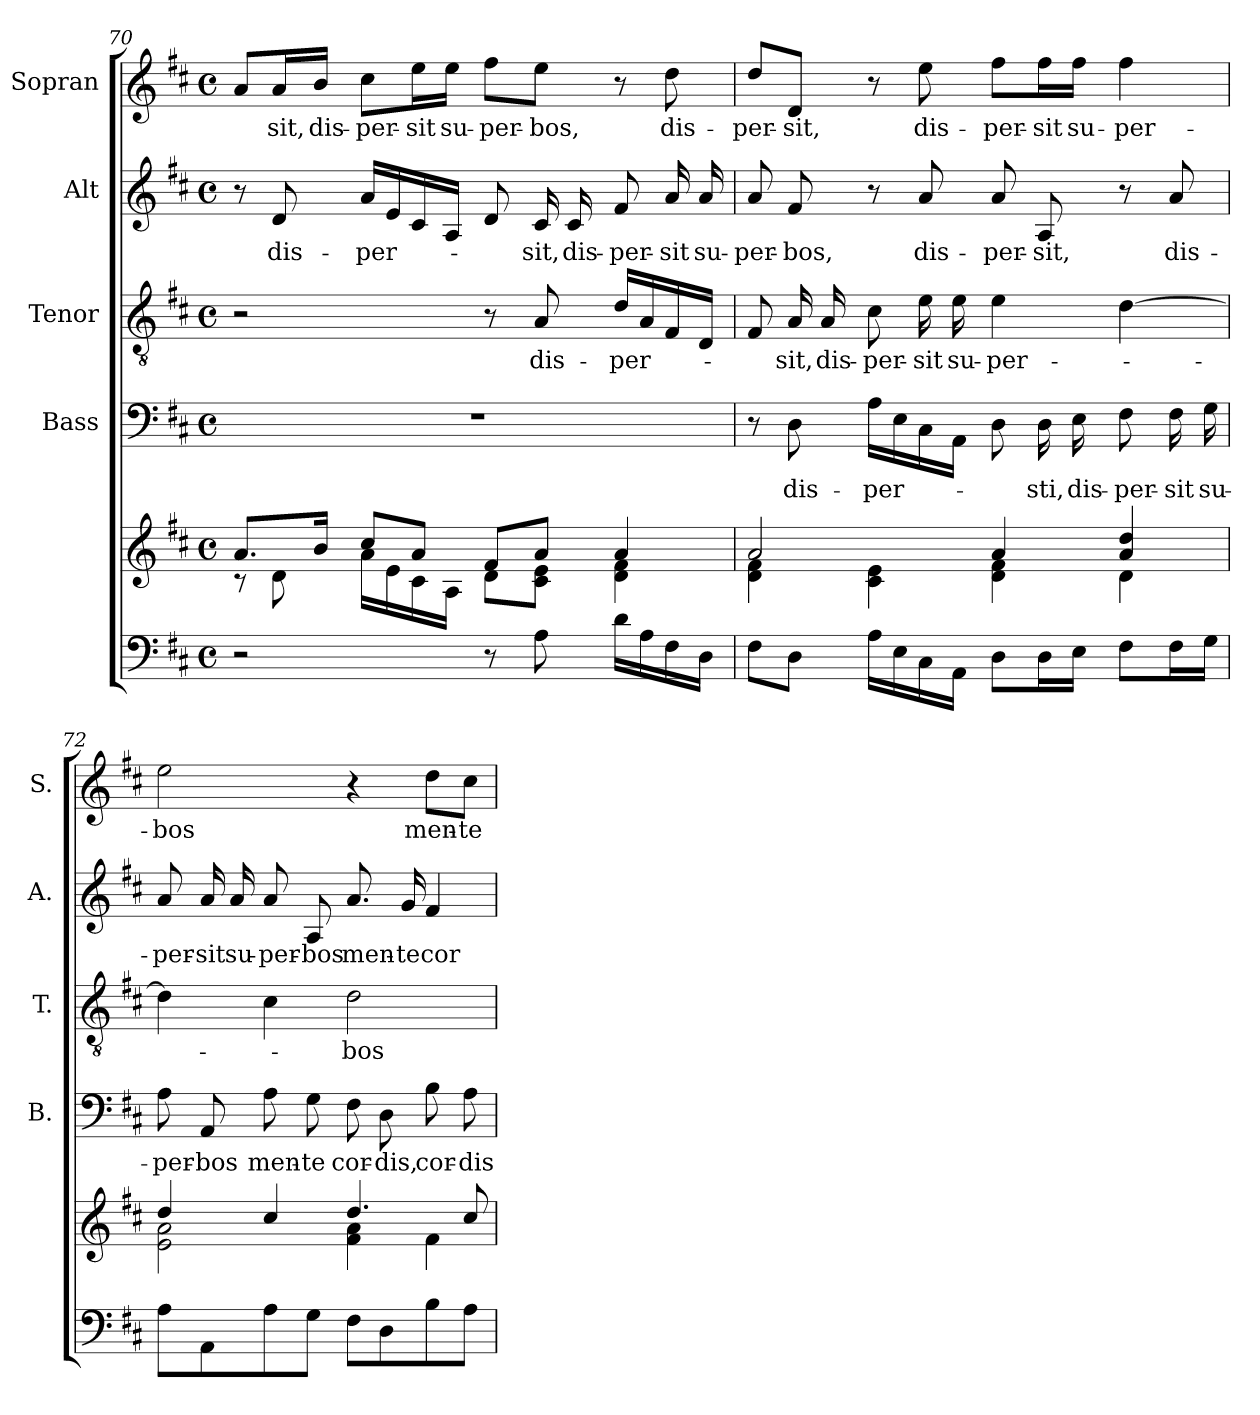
**kern	**kern	**kern	**text	**kern	**text	**kern	**text	**kern	**text
*part5	*part5	*part4	*part4	*part3	*part3	*part2	*part2	*part1	*part1
*staff6	*staff5	*staff4	*staff4	*staff3	*staff3	*staff2	*staff2	*staff1	*staff1
*	*	*I"Bass	*	*I"Tenor	*	*I"Alt	*	*I"Sopran	*
*	*	*I'B.	*	*I'T.	*	*I'A.	*	*I'S.	*
!!LO:PB:g=z
*clefF4	*clefG2	*clefF4	*	*clefGv2	*	*clefG2	*	*clefG2	*
*k[f#c#]	*k[f#c#]	*k[f#c#]	*	*k[f#c#]	*	*k[f#c#]	*	*k[f#c#]	*
*D:	*D:	*D:	*	*D:	*	*D:	*	*D:	*
*M4/4	*M4/4	*M4/4	*	*M4/4	*	*M4/4	*	*M4/4	*
*met(c)	*met(c)	*met(c)	*	*met(c)	*	*met(c)	*	*met(c)	*
=70	=70	=70	=70	=70	=70	=70	=70	=70	=70
*	*^	*	*	*	*	*	*	*	*
2r	8.a/L	8rc	1r	.	2r	.	8r	.	8a/L	.
!	!	!	!	!	!	!	!	!LO:LY:b	!	!LO:LY:b
.	.	8d\	.	.	.	.	8d/	dis-	16a/L	-sit,
!	!	!	!	!	!	!	!	!	!	!LO:LY:b
.	16b/Jk	.	.	.	.	.	.	.	16b/JJ	dis-
!	!	!	!	!	!	!	!	!LO:LY:b	!	!LO:LY:b
.	8cc#/L	16a\LL	.	.	.	.	16a/LL	-per-	8cc#\L	-per-
.	.	16e\	.	.	.	.	16e/	.	.	.
!	!	!	!	!	!	!	!	!	!	!LO:LY:b
.	8a/J	16c#\	.	.	.	.	16c#/	.	16ee\L	-sit
!	!	!	!	!	!	!	!	!	!	!LO:LY:b
.	.	16A\JJ	.	.	.	.	16A/JJ	.	16ee\JJ	su-
!	!	!	!	!	!	!	!	!	!	!LO:LY:b
8r	8f#/L	8d\L	.	.	8r	.	8d/	.	8ff#\L	-per-
!	!	!	!	!	!	!LO:LY:b	!	!LO:LY:b	!	!LO:LY:b
8A\	8a/J	8c#\ 8e\J	.	.	8A/	dis-	16c#/	-sit,	8ee\J	-bos,
!	!	!	!	!	!	!	!	!LO:LY:b	!	!
.	.	.	.	.	.	.	16c#/	dis-	.	.
!	!	!	!	!	!	!LO:LY:b	!	!LO:LY:b	!	!
16d\LL	4a/	4d\ 4f#\	.	.	16d/LL	-per-	8f#/	-per-	8r	.
16A\	.	.	.	.	16A/	.	.	.	.	.
!	!	!	!	!	!	!	!	!LO:LY:b	!	!LO:LY:b
16F#\	.	.	.	.	16F#/	.	16a/	-sit	8dd\	dis-
!	!	!	!	!	!	!	!	!LO:LY:b	!	!
16D\JJ	.	.	.	.	16D/JJ	.	16a/	su-	.	.
=71	=71	=71	=71	=71	=71	=71	=71	=71	=71	=71
!	!	!	!	!	!	!	!	!LO:LY:b	!	!LO:LY:b
8F#\L	2a/	4d\ 4f#\	8r	.	8F#/	.	8a/	-per-	8dd/L	-per-
!	!	!	!	!LO:LY:b	!	!LO:LY:b	!	!LO:LY:b	!	!LO:LY:b
8D\J	.	.	8D\	dis-	16A/	-sit,	8f#/	-bos,	8d/J	-sit,
!	!	!	!	!	!	!LO:LY:b	!	!	!	!
.	.	.	.	.	16A/	dis-	.	.	.	.
!	!	!	!	!LO:LY:b	!	!LO:LY:b	!	!	!	!
16A\LL	.	4c#\ 4e\	16A\LL	-per-	8c#\	-per-	8r	.	8r	.
16E\	.	.	16E\	.	.	.	.	.	.	.
!	!	!	!	!	!	!LO:LY:b	!	!LO:LY:b	!	!LO:LY:b
16C#\	.	.	16C#\	.	16e\	-sit	8a/	dis-	8ee\	dis-
!	!	!	!	!	!	!LO:LY:b	!	!	!	!
16AA\JJ	.	.	16AA\JJ	.	16e\	su-	.	.	.	.
!	!	!	!	!	!	!LO:LY:b	!	!LO:LY:b	!	!LO:LY:b
8D\L	4a/	4d\ 4f#\	8D\	.	4e\	-per-	8a/	-per-	8ff#\L	-per-
!	!	!	!	!LO:LY:b	!	!	!	!LO:LY:b	!	!LO:LY:b
16D\L	.	.	16D\	-sti,	.	.	8A/	-sit,	16ff#\L	-sit
!	!	!	!	!LO:LY:b	!	!	!	!	!	!LO:LY:b
16E\JJ	.	.	16E\	dis-	.	.	.	.	16ff#\JJ	su-
!	!	!	!	!LO:LY:b	!	!	!	!	!	!LO:LY:b
8F#\L	4a/ 4dd/	4d\	8F#\	-per-	[4d\	.	8r	.	4ff#\	-per-
!	!	!	!	!LO:LY:b	!	!	!	!LO:LY:b	!	!
16F#\L	.	.	16F#\	-sit	.	.	8a/	dis-	.	.
!	!	!	!	!LO:LY:b	!	!	!	!	!	!
16G\JJ	.	.	16G\	su-	.	.	.	.	.	.
!!LO:LB:g=z
=72	=72	=72	=72	=72	=72	=72	=72	=72	=72	=72
!	!	!	!	!LO:LY:b	!	!	!	!LO:LY:b	!	!LO:LY:b
8A\L	4dd/	2e\ 2a\	8A\	-per-	4d\]	.	8a/	-per-	2ee\	-bos
!	!	!	!	!LO:LY:b	!	!	!	!LO:LY:b	!	!
8AA\	.	.	8AA/	-bos	.	.	16a/	-sit	.	.
!	!	!	!	!	!	!	!	!LO:LY:b	!	!
.	.	.	.	.	.	.	16a/	su-	.	.
!	!	!	!	!LO:LY:b	!	!	!	!LO:LY:b	!	!
8A\	4cc#/	.	8A\	men-	4c#\	.	8a/	-per-	.	.
!	!	!	!	!LO:LY:b	!	!	!	!LO:LY:b	!	!
8G\J	.	.	8G\	-te	.	.	8A/	-bos	.	.
!	!	!	!	!LO:LY:b	!	!LO:LY:b	!	!LO:LY:b	!	!
8F#\L	4.dd/	4f#\ 4a\	8F#\	cor-	2d\	-bos	8.a/	men-	4r	.
!	!	!	!	!LO:LY:b	!	!	!	!	!	!
8D\	.	.	8D\	-dis,	.	.	.	.	.	.
!	!	!	!	!	!	!	!	!LO:LY:b	!	!
.	.	.	.	.	.	.	16g/	-te	.	.
!	!	!	!	!LO:LY:b	!	!	!	!LO:LY:b	!	!LO:LY:b
8B\	.	4f#\	8B\	cor-	.	.	4f#/	cor-	8dd\L	men-
!	!	!	!	!LO:LY:b	!	!	!	!	!	!LO:LY:b
8A\J	8cc#/	.	8A\	-dis	.	.	.	.	8cc#\J	-te
*	*v	*v	*	*	*	*	*	*	*	*
=	=	=	=	=	=	=	=	=	=
*-	*-	*-	*-	*-	*-	*-	*-	*-	*-
